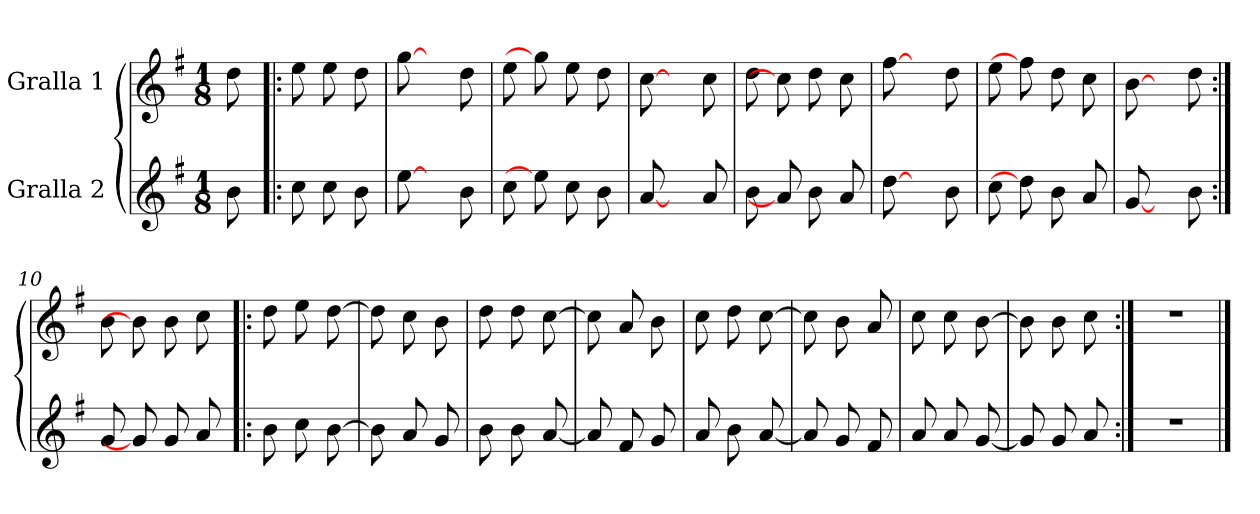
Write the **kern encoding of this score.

**kern	**kern
*part2	*part1
*staff2	*staff1
*I"Gralla 2	*I"Gralla 1
*clefG2	*clefG2
*k[f#]	*k[f#]
*M1/8	*M1/8
=1	=1
8b	8dd
=2!|:	=2!|:
8cc	8ee
8cc	8ee
8b	8dd
=3	=3
[8ee	[8gg
8ryy	8ryy
8b	8dd
=4	=4
8cc	8ee
8ee]	8gg]
8cc	8ee
8b	8dd
=5	=5
[8a	[8cc
8ryy	8ryy
8a	8cc
=6	=6
8b	8dd
8a]	8cc]
8b	8dd
8a	8cc
=7	=7
[8dd	[8ff#
8ryy	8ryy
8b	8dd
=8	=8
8cc	8ee
8dd]	8ff#]
8b	8dd
8a	8cc
=9	=9
[8g	[8b
8ryy	8ryy
8b	8dd
=10:|!	=10:|!
8g	8b
8g]	8b]
8g	8b
8a	8cc
=11!|:	=11!|:
8b	8dd
8cc	8ee
[8b	[8dd
=12	=12
8b]	8dd]
8a	8cc
8g	8b
=13	=13
8b	8dd
8b	8dd
[8a	[8cc
=14	=14
8a]	8cc]
8f#	8a
8g	8b
=15	=15
8a	8cc
8b	8dd
[8a	[8cc
=16	=16
8a]	8cc]
8g	8b
8f#	8a
=17	=17
8a	8cc
8a	8cc
[8g	[8b
=18	=18
8g]	8b]
8g	8b
8a	8cc
=19:|!	=19:|!
8r	8r
==	==
*-	*-
